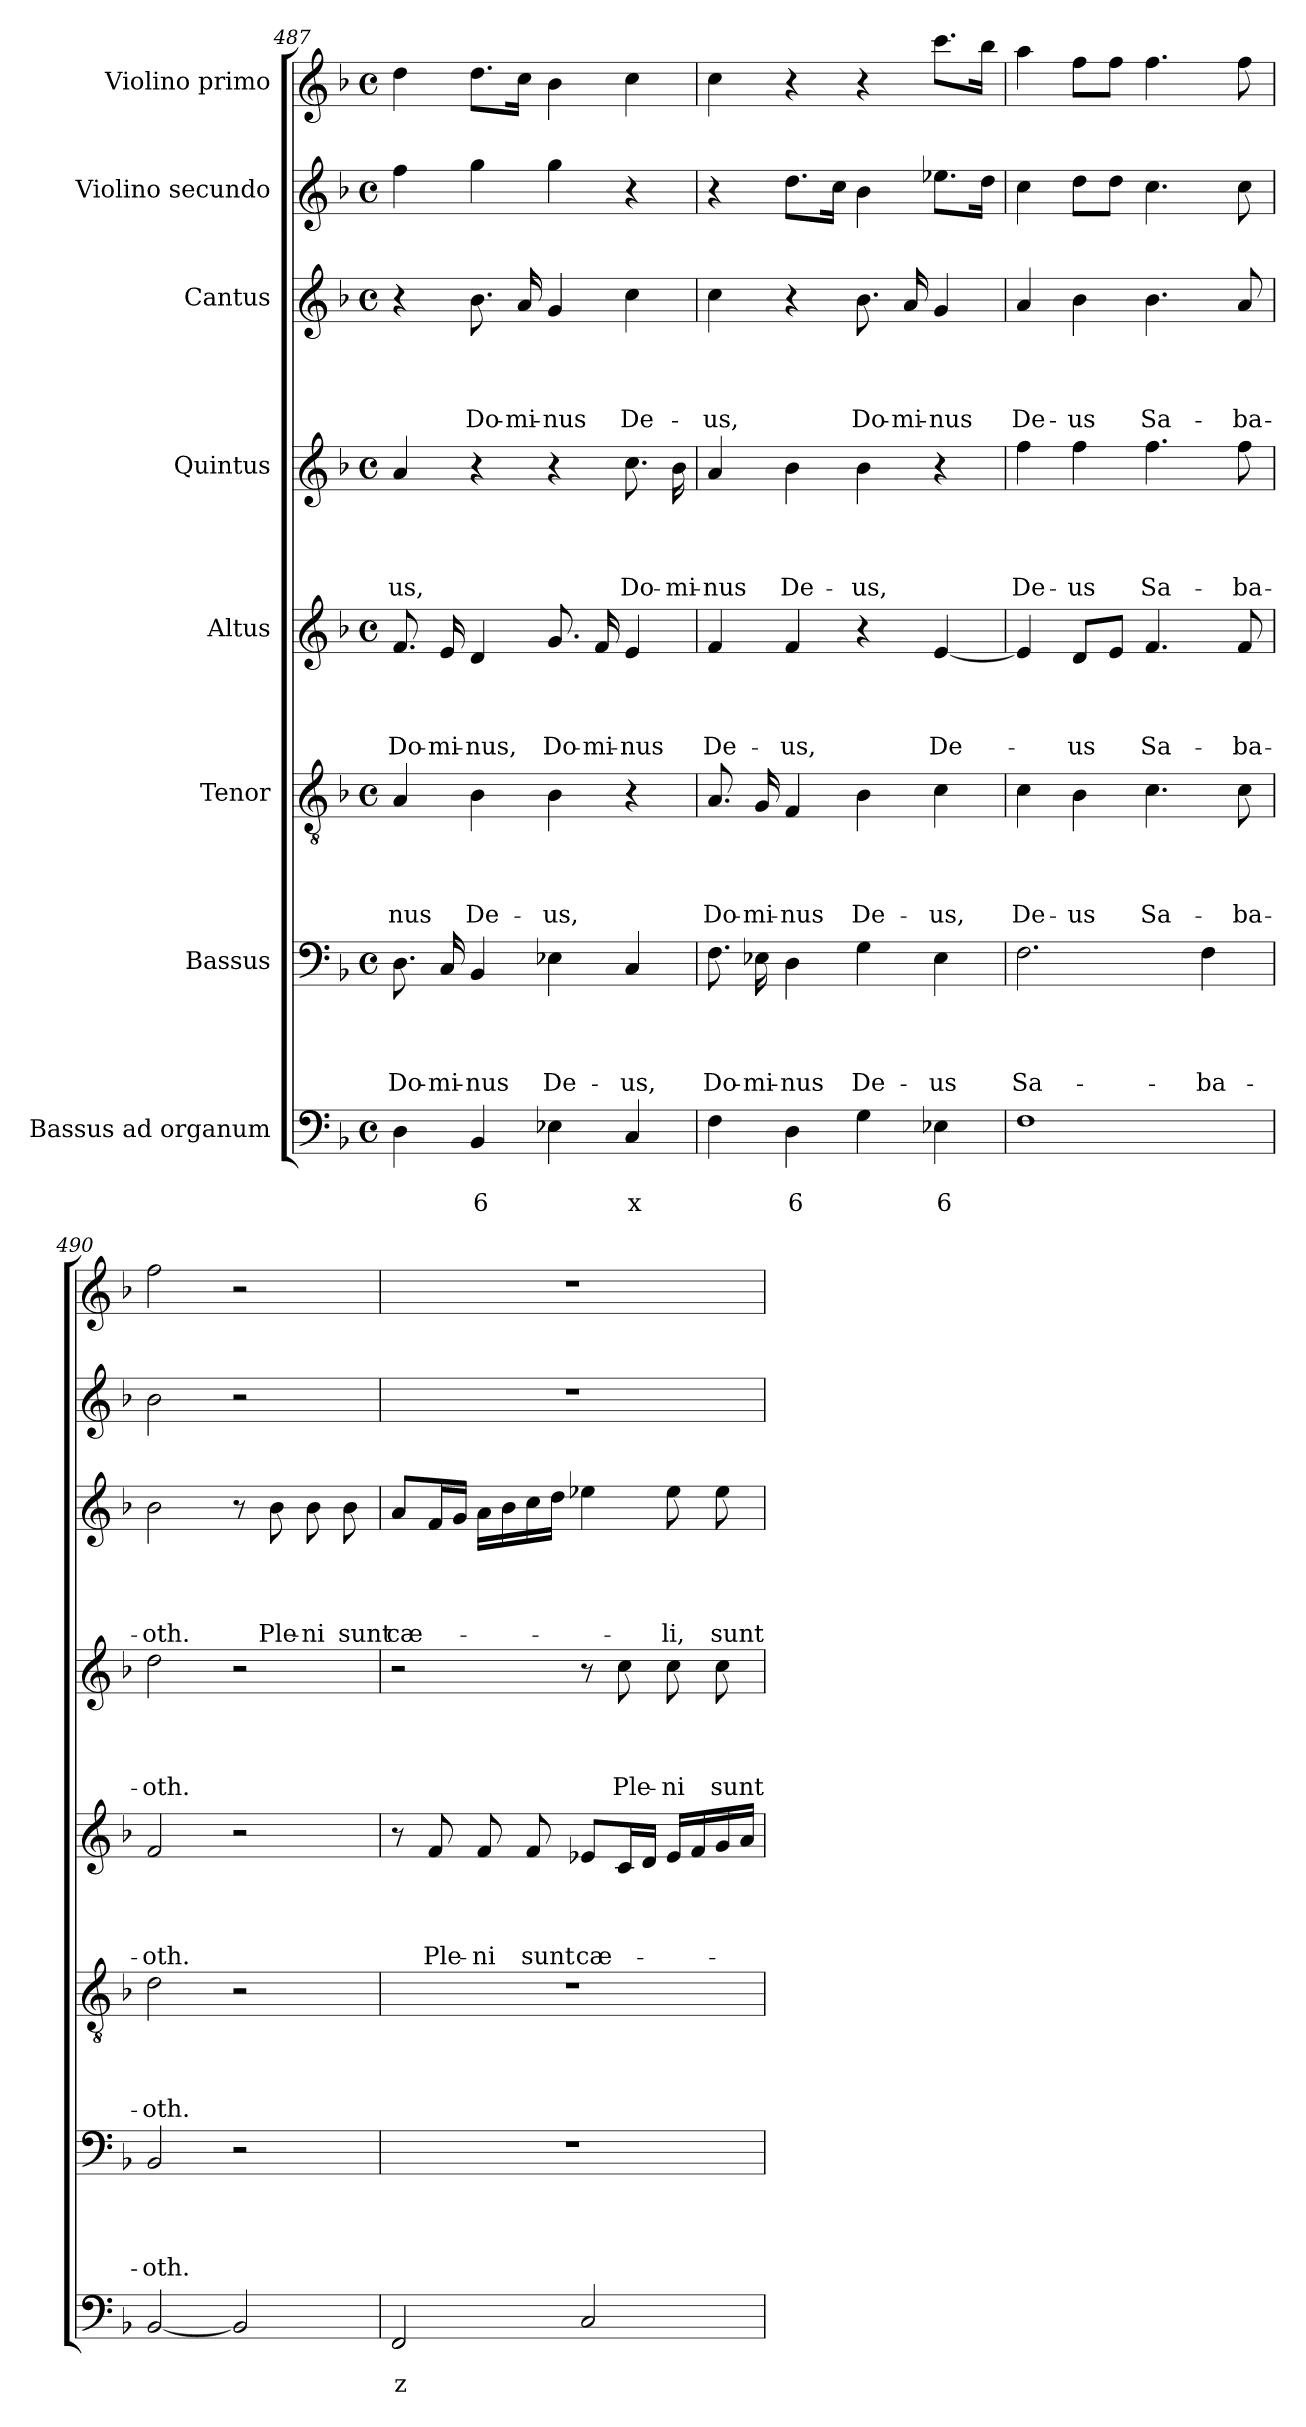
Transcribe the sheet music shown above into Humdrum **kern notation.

**kern	**text	**text	**kern	**text	**text	**text	**text	**kern	**text	**text	**text	**text	**kern	**text	**text	**text	**text	**kern	**text	**text	**text	**text	**kern	**text	**text	**text	**text	**kern	**kern
*part8	*part8	*part8	*part7	*part7	*part7	*part7	*part7	*part6	*part6	*part6	*part6	*part6	*part5	*part5	*part5	*part5	*part5	*part4	*part4	*part4	*part4	*part4	*part3	*part3	*part3	*part3	*part3	*part2	*part1
*staff8	*staff8	*staff8	*staff7	*staff7	*staff7	*staff7	*staff7	*staff6	*staff6	*staff6	*staff6	*staff6	*staff5	*staff5	*staff5	*staff5	*staff5	*staff4	*staff4	*staff4	*staff4	*staff4	*staff3	*staff3	*staff3	*staff3	*staff3	*staff2	*staff1
*I"Bassus ad  organum	*	*	*I"Bassus	*	*	*	*	*I"Tenor	*	*	*	*	*I"Altus	*	*	*	*	*I"Quintus	*	*	*	*	*I"Cantus	*	*	*	*	*I"Violino secundo	*I"Violino primo
*clefF4	*	*	*clefF4	*	*	*	*	*clefGv2	*	*	*	*	*clefG2	*	*	*	*	*clefG2	*	*	*	*	*clefG2	*	*	*	*	*clefG2	*clefG2
*k[b-]	*	*	*k[b-]	*	*	*	*	*k[b-]	*	*	*	*	*k[b-]	*	*	*	*	*k[b-]	*	*	*	*	*k[b-]	*	*	*	*	*k[b-]	*k[b-]
*F:	*	*	*F:	*	*	*	*	*F:	*	*	*	*	*F:	*	*	*	*	*F:	*	*	*	*	*F:	*	*	*	*	*F:	*F:
*M4/4	*	*	*M4/4	*	*	*	*	*M4/4	*	*	*	*	*M4/4	*	*	*	*	*M4/4	*	*	*	*	*M4/4	*	*	*	*	*M4/4	*M4/4
*met(c)	*	*	*met(c)	*	*	*	*	*met(c)	*	*	*	*	*met(c)	*	*	*	*	*met(c)	*	*	*	*	*met(c)	*	*	*	*	*met(c)	*met(c)
=487	=487	=487	=487	=487	=487	=487	=487	=487	=487	=487	=487	=487	=487	=487	=487	=487	=487	=487	=487	=487	=487	=487	=487	=487	=487	=487	=487	=487	=487
!	!	!	!	!	!	!	!LO:LY:b	!	!	!	!	!LO:LY:b	!	!	!	!	!LO:LY:b	!	!	!	!	!LO:LY:b	!	!	!	!	!	!	!
4D\	.	.	8.D\	.	.	.	Do-	4A/	.	.	.	-nus	8.f/	.	.	.	Do-	4a/	.	.	.	-us,	4r	.	.	.	.	4ff\	4dd\
!	!	!	!	!	!	!	!LO:LY:b	!	!	!	!	!	!	!	!	!	!LO:LY:b	!	!	!	!	!	!	!	!	!	!	!	!
.	.	.	16C/	.	.	.	-mi-	.	.	.	.	.	16e/	.	.	.	-mi-	.	.	.	.	.	.	.	.	.	.	.	.
!	!	!LO:LY:b	!	!	!	!	!LO:LY:b	!	!	!	!	!LO:LY:b	!	!	!	!	!LO:LY:b	!	!	!	!	!	!	!	!	!	!LO:LY:b	!	!
4BB-/	.	6	4BB-/	.	.	.	-nus	4B-\	.	.	.	De-	4d/	.	.	.	-nus,	4r	.	.	.	.	8.b-\	.	.	.	Do-	4gg\	8.dd\L
!	!	!	!	!	!	!	!	!	!	!	!	!	!	!	!	!	!	!	!	!	!	!	!	!	!	!	!LO:LY:b	!	!
.	.	.	.	.	.	.	.	.	.	.	.	.	.	.	.	.	.	.	.	.	.	.	16a/	.	.	.	-mi-	.	16cc\Jk
!	!	!	!	!	!	!	!LO:LY:b	!	!	!	!	!LO:LY:b	!	!	!	!	!LO:LY:b	!	!	!	!	!	!	!	!	!	!LO:LY:b	!	!
4E-X\	.	.	4E-X\	.	.	.	De-	4B-\	.	.	.	-us,	8.g/	.	.	.	Do-	4r	.	.	.	.	4g/	.	.	.	-nus	4gg\	4b-\
!	!	!	!	!	!	!	!	!	!	!	!	!	!	!	!	!	!LO:LY:b	!	!	!	!	!	!	!	!	!	!	!	!
.	.	.	.	.	.	.	.	.	.	.	.	.	16f/	.	.	.	-mi-	.	.	.	.	.	.	.	.	.	.	.	.
!	!	!LO:LY:b	!	!	!	!	!LO:LY:b	!	!	!	!	!	!	!	!	!	!LO:LY:b	!	!	!	!	!LO:LY:b	!	!	!	!	!LO:LY:b	!	!
4C/	.	x	4C/	.	.	.	-us,	4r	.	.	.	.	4e/	.	.	.	-nus	8.cc\	.	.	.	Do-	4cc\	.	.	.	De-	4r	4cc\
!	!	!	!	!	!	!	!	!	!	!	!	!	!	!	!	!	!	!	!	!	!	!LO:LY:b	!	!	!	!	!	!	!
.	.	.	.	.	.	.	.	.	.	.	.	.	.	.	.	.	.	16b-\	.	.	.	-mi-	.	.	.	.	.	.	.
!!LO:LB:g=z
=488	=488	=488	=488	=488	=488	=488	=488	=488	=488	=488	=488	=488	=488	=488	=488	=488	=488	=488	=488	=488	=488	=488	=488	=488	=488	=488	=488	=488	=488
!	!	!	!	!	!	!	!LO:LY:b	!	!	!	!	!LO:LY:b	!	!	!	!	!LO:LY:b	!	!	!	!	!LO:LY:b	!	!	!	!	!LO:LY:b	!	!
4F\	.	.	8.F\	.	.	.	Do-	8.A/	.	.	.	Do-	4f/	.	.	.	De-	4a/	.	.	.	-nus	4cc\	.	.	.	-us,	4r	4cc\
!	!	!	!	!	!	!	!LO:LY:b	!	!	!	!	!LO:LY:b	!	!	!	!	!	!	!	!	!	!	!	!	!	!	!	!	!
.	.	.	16E-X\	.	.	.	-mi-	16G/	.	.	.	-mi-	.	.	.	.	.	.	.	.	.	.	.	.	.	.	.	.	.
!	!	!LO:LY:b	!	!	!	!	!LO:LY:b	!	!	!	!	!LO:LY:b	!	!	!	!	!LO:LY:b	!	!	!	!	!LO:LY:b	!	!	!	!	!	!	!
4D\	.	6	4D\	.	.	.	-nus	4F/	.	.	.	-nus	4f/	.	.	.	-us,	4b-\	.	.	.	De-	4r	.	.	.	.	8.dd\L	4r
.	.	.	.	.	.	.	.	.	.	.	.	.	.	.	.	.	.	.	.	.	.	.	.	.	.	.	.	16cc\Jk	.
!	!	!	!	!	!	!	!LO:LY:b	!	!	!	!	!LO:LY:b	!	!	!	!	!	!	!	!	!	!LO:LY:b	!	!	!	!	!LO:LY:b	!	!
4G\	.	.	4G\	.	.	.	De-	4B-\	.	.	.	De-	4r	.	.	.	.	4b-\	.	.	.	-us,	8.b-\	.	.	.	Do-	4b-\	4r
!	!	!	!	!	!	!	!	!	!	!	!	!	!	!	!	!	!	!	!	!	!	!	!	!	!	!	!LO:LY:b	!	!
.	.	.	.	.	.	.	.	.	.	.	.	.	.	.	.	.	.	.	.	.	.	.	16a/	.	.	.	-mi-	.	.
!	!	!LO:LY:b	!	!	!	!	!LO:LY:b	!	!	!	!	!LO:LY:b	!	!	!	!	!LO:LY:b	!	!	!	!	!	!	!	!	!	!LO:LY:b	!	!
4E-X\	.	6	4E-\	.	.	.	-us	4c\	.	.	.	-us,	[4e/	.	.	.	De-	4r	.	.	.	.	4g/	.	.	.	-nus	8.ee-X\L	8.ccc\L
.	.	.	.	.	.	.	.	.	.	.	.	.	.	.	.	.	.	.	.	.	.	.	.	.	.	.	.	16dd\Jk	16bb-\Jk
=489	=489	=489	=489	=489	=489	=489	=489	=489	=489	=489	=489	=489	=489	=489	=489	=489	=489	=489	=489	=489	=489	=489	=489	=489	=489	=489	=489	=489	=489
!	!	!	!	!	!	!	!LO:LY:b	!	!	!	!	!LO:LY:b	!	!	!	!	!	!	!	!	!	!LO:LY:b	!	!	!	!	!LO:LY:b	!	!
1F	.	.	2.F\	.	.	.	Sa-	4c\	.	.	.	De-	4e/]	.	.	.	.	4ff\	.	.	.	De-	4a/	.	.	.	De-	4cc\	4aa\
!	!	!	!	!	!	!	!	!	!	!	!	!LO:LY:b	!	!	!	!	!LO:LY:b	!	!	!	!	!LO:LY:b	!	!	!	!	!LO:LY:b	!	!
.	.	.	.	.	.	.	.	4B-\	.	.	.	-us	8d/L	.	.	.	-us	4ff\	.	.	.	-us	4b-\	.	.	.	-us	8dd\L	8ff\L
.	.	.	.	.	.	.	.	.	.	.	.	.	8e/J	.	.	.	.	.	.	.	.	.	.	.	.	.	.	8dd\J	8ff\J
!	!	!	!	!	!	!	!	!	!	!	!	!LO:LY:b	!	!	!	!	!LO:LY:b	!	!	!	!	!LO:LY:b	!	!	!	!	!LO:LY:b	!	!
.	.	.	.	.	.	.	.	4.c\	.	.	.	Sa-	4.f/	.	.	.	Sa-	4.ff\	.	.	.	Sa-	4.b-\	.	.	.	Sa-	4.cc\	4.ff\
!	!	!	!	!	!	!	!LO:LY:b	!	!	!	!	!	!	!	!	!	!	!	!	!	!	!	!	!	!	!	!	!	!
.	.	.	4F\	.	.	.	-ba-	.	.	.	.	.	.	.	.	.	.	.	.	.	.	.	.	.	.	.	.	.	.
!	!	!	!	!	!	!	!	!	!	!	!	!LO:LY:b	!	!	!	!	!LO:LY:b	!	!	!	!	!LO:LY:b	!	!	!	!	!LO:LY:b	!	!
.	.	.	.	.	.	.	.	8c\	.	.	.	-ba-	8f/	.	.	.	-ba-	8ff\	.	.	.	-ba-	8a/	.	.	.	-ba-	8cc\	8ff\
=490	=490	=490	=490	=490	=490	=490	=490	=490	=490	=490	=490	=490	=490	=490	=490	=490	=490	=490	=490	=490	=490	=490	=490	=490	=490	=490	=490	=490	=490
!	!	!	!	!	!	!	!LO:LY:b	!	!	!	!	!LO:LY:b	!	!	!	!	!LO:LY:b	!	!	!	!	!LO:LY:b	!	!	!	!	!LO:LY:b	!	!
[2BB-/	.	.	2BB-/	.	.	.	-oth.	2d\	.	.	.	-oth.	2f/	.	.	.	-oth.	2dd\	.	.	.	-oth.	2b-\	.	.	.	-oth.	2b-\	2ff\
2BB-/]	.	.	2r	.	.	.	.	2r	.	.	.	.	2r	.	.	.	.	2r	.	.	.	.	8r	.	.	.	.	2r	2r
!	!	!	!	!	!	!	!	!	!	!	!	!	!	!	!	!	!	!	!	!	!	!	!	!	!	!	!LO:LY:b	!	!
.	.	.	.	.	.	.	.	.	.	.	.	.	.	.	.	.	.	.	.	.	.	.	8b-\	.	.	.	Ple-	.	.
!	!	!	!	!	!	!	!	!	!	!	!	!	!	!	!	!	!	!	!	!	!	!	!	!	!	!	!LO:LY:b	!	!
.	.	.	.	.	.	.	.	.	.	.	.	.	.	.	.	.	.	.	.	.	.	.	8b-\	.	.	.	-ni	.	.
!	!	!	!	!	!	!	!	!	!	!	!	!	!	!	!	!	!	!	!	!	!	!	!	!	!	!	!LO:LY:b	!	!
.	.	.	.	.	.	.	.	.	.	.	.	.	.	.	.	.	.	.	.	.	.	.	8b-\	.	.	.	sunt	.	.
=491	=491	=491	=491	=491	=491	=491	=491	=491	=491	=491	=491	=491	=491	=491	=491	=491	=491	=491	=491	=491	=491	=491	=491	=491	=491	=491	=491	=491	=491
!	!	!LO:LY:b	!	!	!	!	!	!	!	!	!	!	!	!	!	!	!	!	!	!	!	!	!	!	!	!	!LO:LY:b	!	!
2FF/	.	z	1r	.	.	.	.	1r	.	.	.	.	8r	.	.	.	.	2r	.	.	.	.	8a/L	.	.	.	cæ-	1r	1r
!	!	!	!	!	!	!	!	!	!	!	!	!	!	!	!	!	!LO:LY:b	!	!	!	!	!	!	!	!	!	!	!	!
.	.	.	.	.	.	.	.	.	.	.	.	.	8f/	.	.	.	Ple-	.	.	.	.	.	16f/L	.	.	.	.	.	.
.	.	.	.	.	.	.	.	.	.	.	.	.	.	.	.	.	.	.	.	.	.	.	16g/JJ	.	.	.	.	.	.
!	!	!	!	!	!	!	!	!	!	!	!	!	!	!	!	!	!LO:LY:b	!	!	!	!	!	!	!	!	!	!	!	!
.	.	.	.	.	.	.	.	.	.	.	.	.	8f/	.	.	.	-ni	.	.	.	.	.	16a\LL	.	.	.	.	.	.
.	.	.	.	.	.	.	.	.	.	.	.	.	.	.	.	.	.	.	.	.	.	.	16b-\	.	.	.	.	.	.
!	!	!	!	!	!	!	!	!	!	!	!	!	!	!	!	!	!LO:LY:b	!	!	!	!	!	!	!	!	!	!	!	!
.	.	.	.	.	.	.	.	.	.	.	.	.	8f/	.	.	.	sunt	.	.	.	.	.	16cc\	.	.	.	.	.	.
.	.	.	.	.	.	.	.	.	.	.	.	.	.	.	.	.	.	.	.	.	.	.	16dd\JJ	.	.	.	.	.	.
!	!	!	!	!	!	!	!	!	!	!	!	!	!	!	!	!	!LO:LY:b	!	!	!	!	!	!	!	!	!	!	!	!
2C/	.	.	.	.	.	.	.	.	.	.	.	.	8e-X/L	.	.	.	cæ-	8r	.	.	.	.	4ee-X\	.	.	.	.	.	.
!	!	!	!	!	!	!	!	!	!	!	!	!	!	!	!	!	!	!	!	!	!	!LO:LY:b	!	!	!	!	!	!	!
.	.	.	.	.	.	.	.	.	.	.	.	.	16c/L	.	.	.	.	8cc\	.	.	.	Ple-	.	.	.	.	.	.	.
.	.	.	.	.	.	.	.	.	.	.	.	.	16d/JJ	.	.	.	.	.	.	.	.	.	.	.	.	.	.	.	.
!	!	!	!	!	!	!	!	!	!	!	!	!	!	!	!	!	!	!	!	!	!	!LO:LY:b	!	!	!	!	!LO:LY:b	!	!
.	.	.	.	.	.	.	.	.	.	.	.	.	16e-/LL	.	.	.	.	8cc\	.	.	.	-ni	8ee-\	.	.	.	-li,	.	.
.	.	.	.	.	.	.	.	.	.	.	.	.	16f/	.	.	.	.	.	.	.	.	.	.	.	.	.	.	.	.
!	!	!	!	!	!	!	!	!	!	!	!	!	!	!	!	!	!	!	!	!	!	!LO:LY:b	!	!	!	!	!LO:LY:b	!	!
.	.	.	.	.	.	.	.	.	.	.	.	.	16g/	.	.	.	.	8cc\	.	.	.	sunt	8ee-\	.	.	.	sunt	.	.
.	.	.	.	.	.	.	.	.	.	.	.	.	16a/JJ	.	.	.	.	.	.	.	.	.	.	.	.	.	.	.	.
=	=	=	=	=	=	=	=	=	=	=	=	=	=	=	=	=	=	=	=	=	=	=	=	=	=	=	=	=	=
*-	*-	*-	*-	*-	*-	*-	*-	*-	*-	*-	*-	*-	*-	*-	*-	*-	*-	*-	*-	*-	*-	*-	*-	*-	*-	*-	*-	*-	*-
